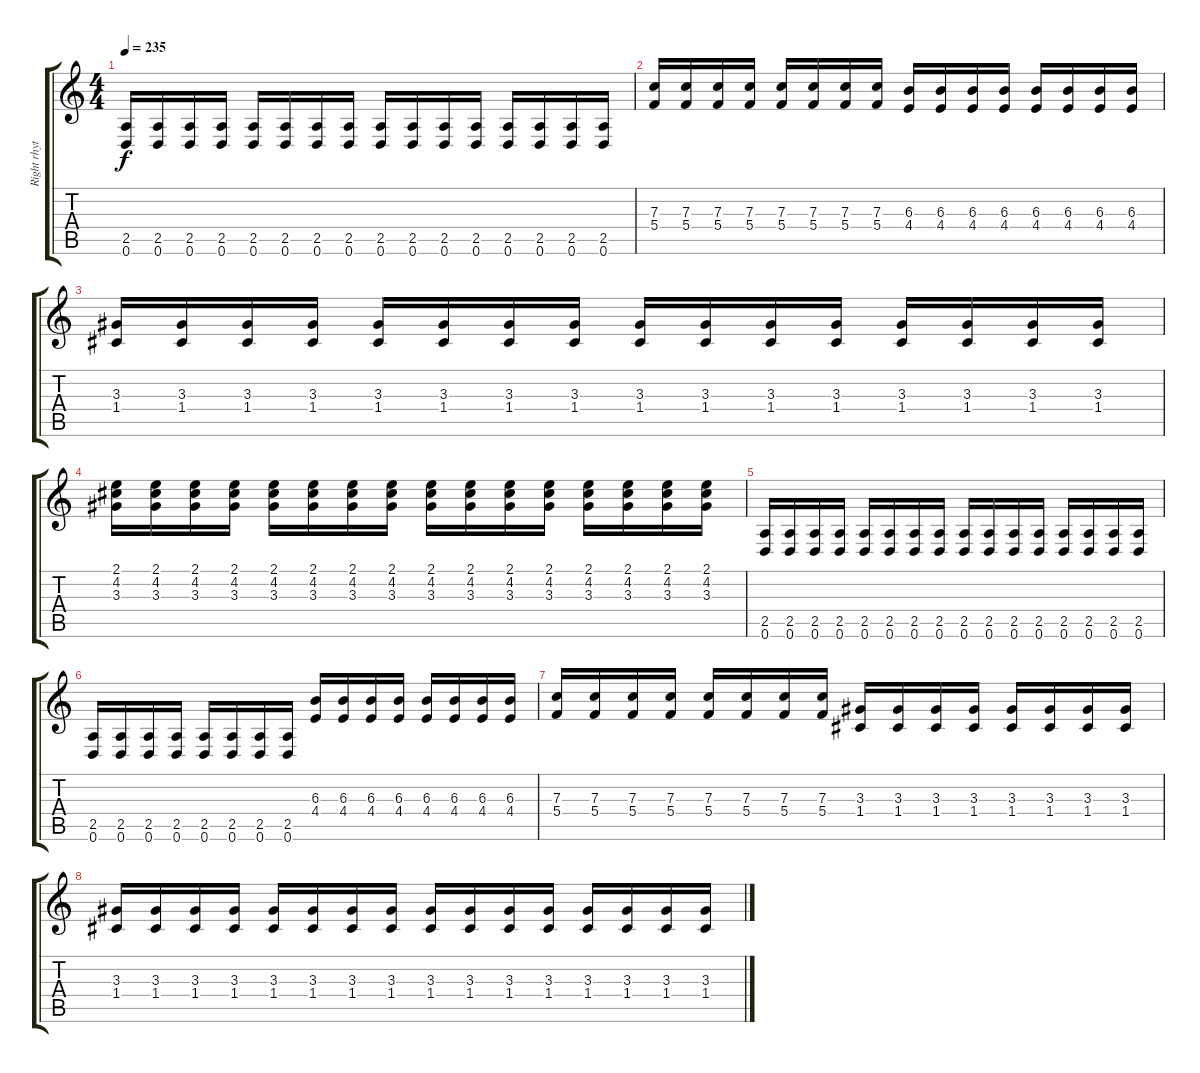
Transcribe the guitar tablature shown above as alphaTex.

\track ("Right rhythm" "Right rhyt") {instrument overdrivenguitar}
\staff {score tabs}
\tuning (D4 A3 F3 C3 G2 D2) {hide}
\ts (4 4)
\tempo 235
\clef g2
\ks c
(2.5 0.6).16{dy f} (2.5 0.6).16 (2.5 0.6).16 (2.5 0.6).16 (2.5 0.6).16 (2.5 0.6).16 (2.5 0.6).16 (2.5 0.6).16 (2.5 0.6).16 (2.5 0.6).16 (2.5 0.6).16 (2.5 0.6).16 (2.5 0.6).16 (2.5 0.6).16 (2.5 0.6).16 (2.5 0.6).16 |
(7.3 5.4).16 (7.3 5.4).16 (7.3 5.4).16 (7.3 5.4).16 (7.3 5.4).16 (7.3 5.4).16 (7.3 5.4).16 (7.3 5.4).16 (6.3 4.4).16 (6.3 4.4).16 (6.3 4.4).16 (6.3 4.4).16 (6.3 4.4).16 (6.3 4.4).16 (6.3 4.4).16 (6.3 4.4).16 |
(3.3 1.4).16 (3.3 1.4).16 (3.3 1.4).16 (3.3 1.4).16 (3.3 1.4).16 (3.3 1.4).16 (3.3 1.4).16 (3.3 1.4).16 (3.3 1.4).16 (3.3 1.4).16 (3.3 1.4).16 (3.3 1.4).16 (3.3 1.4).16 (3.3 1.4).16 (3.3 1.4).16 (3.3 1.4).16 |
(2.1 4.2 3.3).16 (2.1 4.2 3.3).16 (2.1 4.2 3.3).16 (2.1 4.2 3.3).16 (2.1 4.2 3.3).16 (2.1 4.2 3.3).16 (2.1 4.2 3.3).16 (2.1 4.2 3.3).16 (2.1 4.2 3.3).16 (2.1 4.2 3.3).16 (2.1 4.2 3.3).16 (2.1 4.2 3.3).16 (2.1 4.2 3.3).16 (2.1 4.2 3.3).16 (2.1 4.2 3.3).16 (2.1 4.2 3.3).16 |
(2.5 0.6).16 (2.5 0.6).16 (2.5 0.6).16 (2.5 0.6).16 (2.5 0.6).16 (2.5 0.6).16 (2.5 0.6).16 (2.5 0.6).16 (2.5 0.6).16 (2.5 0.6).16 (2.5 0.6).16 (2.5 0.6).16 (2.5 0.6).16 (2.5 0.6).16 (2.5 0.6).16 (2.5 0.6).16 |
(2.5 0.6).16 (2.5 0.6).16 (2.5 0.6).16 (2.5 0.6).16 (2.5 0.6).16 (2.5 0.6).16 (2.5 0.6).16 (2.5 0.6).16 (6.3 4.4).16 (6.3 4.4).16 (6.3 4.4).16 (6.3 4.4).16 (6.3 4.4).16 (6.3 4.4).16 (6.3 4.4).16 (6.3 4.4).16 |
(7.3 5.4).16 (7.3 5.4).16 (7.3 5.4).16 (7.3 5.4).16 (7.3 5.4).16 (7.3 5.4).16 (7.3 5.4).16 (7.3 5.4).16 (3.3 1.4).16 (3.3 1.4).16 (3.3 1.4).16 (3.3 1.4).16 (3.3 1.4).16 (3.3 1.4).16 (3.3 1.4).16 (3.3 1.4).16 |
(3.3 1.4).16 (3.3 1.4).16 (3.3 1.4).16 (3.3 1.4).16 (3.3 1.4).16 (3.3 1.4).16 (3.3 1.4).16 (3.3 1.4).16 (3.3 1.4).16 (3.3 1.4).16 (3.3 1.4).16 (3.3 1.4).16 (3.3 1.4).16 (3.3 1.4).16 (3.3 1.4).16 (3.3 1.4).16
